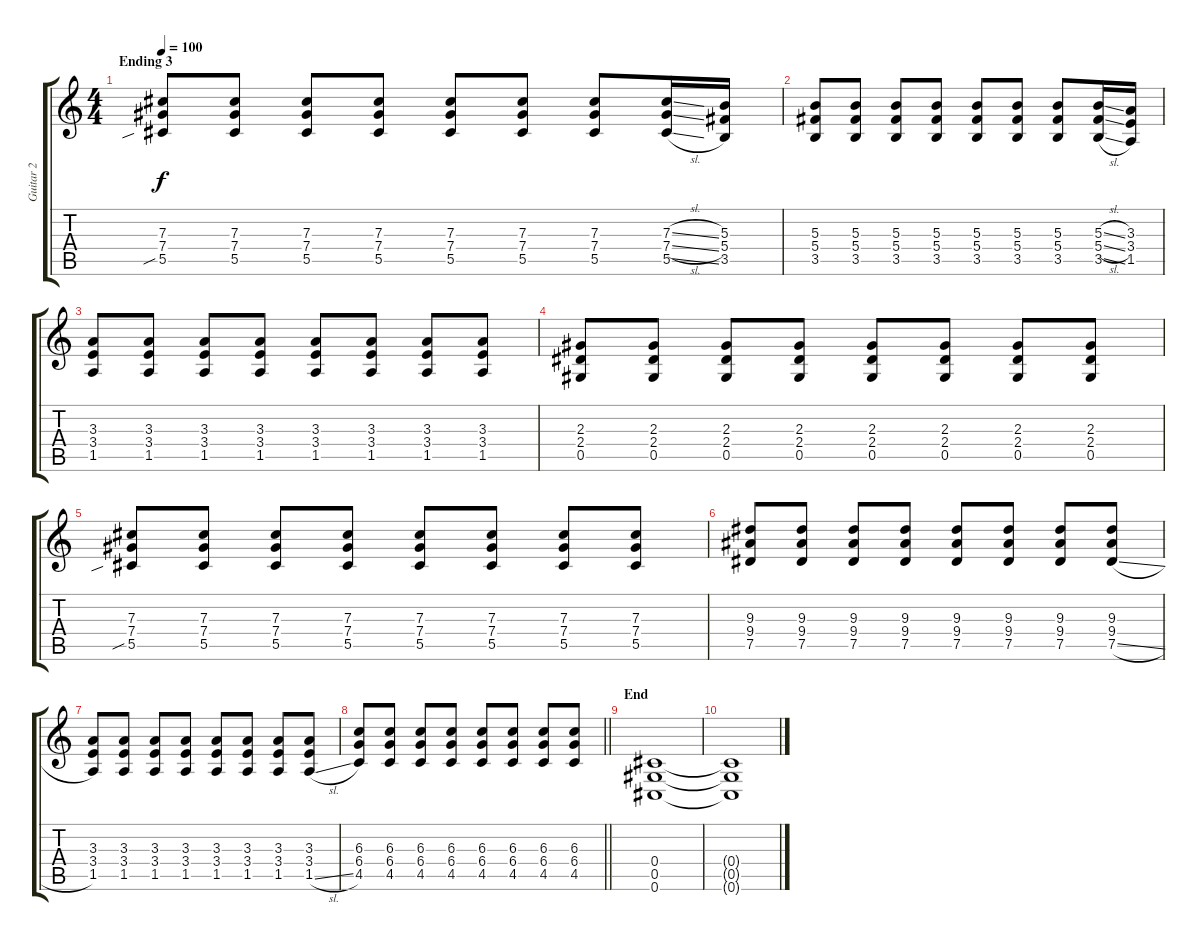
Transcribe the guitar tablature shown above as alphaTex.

\track ("Guitar 2" "Guitar 2") {instrument overdrivenguitar}
\staff {score tabs}
\tuning (Eb4 Bb3 Gb3 Db3 Ab2 Db2) {hide}
\ts (4 4)
\section ("" "Ending 3")
\tempo 100
\clef g2
\ks c
(7.3 7.4 5.5{sib}).8{dy f} (7.3 7.4 5.5).8 (7.3 7.4 5.5).8 (7.3 7.4 5.5).8 (7.3 7.4 5.5).8 (7.3 7.4 5.5).8 (7.3 7.4 5.5).8 (7.3{sl} 7.4{sl} 5.5{sl}).16 (5.3 5.4 3.5).16 |
(5.3 5.4 3.5).8 (5.3 5.4 3.5).8 (5.3 5.4 3.5).8 (5.3 5.4 3.5).8 (5.3 5.4 3.5).8 (5.3 5.4 3.5).8 (5.3 5.4 3.5).8 (5.3{sl} 5.4{sl} 3.5{sl}).16 (3.3 3.4 1.5).16 |
(3.3 3.4 1.5).8 (3.3 3.4 1.5).8 (3.3 3.4 1.5).8 (3.3 3.4 1.5).8 (3.3 3.4 1.5).8 (3.3 3.4 1.5).8 (3.3 3.4 1.5).8 (3.3 3.4 1.5).8 |
(2.3 2.4 0.5).8 (2.3 2.4 0.5).8 (2.3 2.4 0.5).8 (2.3 2.4 0.5).8 (2.3 2.4 0.5).8 (2.3 2.4 0.5).8 (2.3 2.4 0.5).8 (2.3 2.4 0.5).8 |
(7.3 7.4 5.5{sib}).8 (7.3 7.4 5.5).8 (7.3 7.4 5.5).8 (7.3 7.4 5.5).8 (7.3 7.4 5.5).8 (7.3 7.4 5.5).8 (7.3 7.4 5.5).8 (7.3 7.4 5.5).8 |
(9.3 9.4 7.5).8 (9.3 9.4 7.5).8 (9.3 9.4 7.5).8 (9.3 9.4 7.5).8 (9.3 9.4 7.5).8 (9.3 9.4 7.5).8 (9.3 9.4 7.5).8 (9.3 9.4 7.5{sl}).8 |
(3.3 3.4 1.5).8 (3.3 3.4 1.5).8 (3.3 3.4 1.5).8 (3.3 3.4 1.5).8 (3.3 3.4 1.5).8 (3.3 3.4 1.5).8 (3.3 3.4 1.5).8 (3.3 3.4 1.5{sl}).8 |
\barLineRight lightlight
(6.3 6.4 4.5).8 (6.3 6.4 4.5).8 (6.3 6.4 4.5).8 (6.3 6.4 4.5).8 (6.3 6.4 4.5).8 (6.3 6.4 4.5).8 (6.3 6.4 4.5).8 (6.3 6.4 4.5).8 |
\section ("" "End")
(0.4 0.5 0.6).1 |
(0.4{t} 0.5{t} 0.6{t}).1
